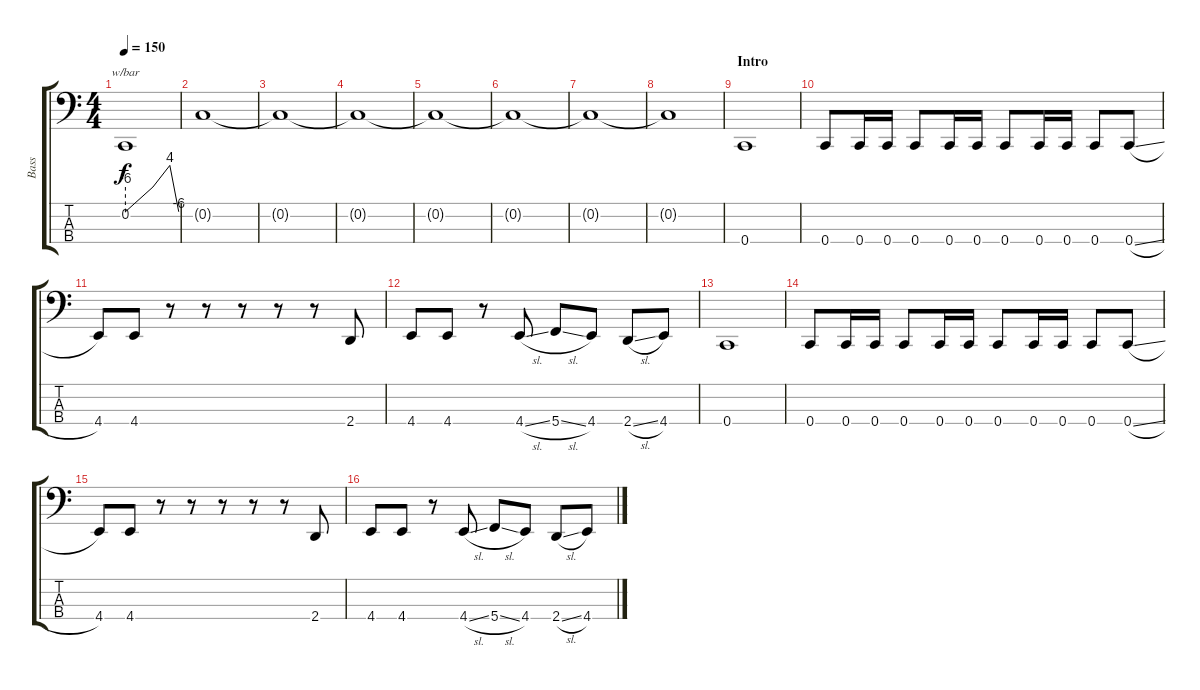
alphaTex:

\track ("Bass" "Bass") {instrument electricbasspick}
\staff {score tabs}
\tuning (F2 C2 G1 C1) {hide}
\ts (4 4)
\tempo 150
\clef f4
\ks c
0.2.1{tbe (custom default 0 -24 31 0 50 16 60 -24) dy f instrument fx2soundtrack} |
0.2{t}.1 |
0.2{t}.1 |
0.2{t}.1 |
0.2{t}.1 |
0.2{t}.1 |
0.2{t}.1 |
0.2{t}.1 |
\section ("" "Intro")
0.4.1{instrument electricbasspick} |
0.4.8 0.4.16 0.4.16 0.4.8 0.4.16 0.4.16 0.4.8 0.4.16 0.4.16 0.4.8 0.4{sl}.8 |
4.4.8 4.4.8 r.8 r.8 r.8 r.8 r.8 2.4.8 |
4.4.8 4.4.8 r.8 4.4{sl}.8 5.4{sl}.8 4.4.8 2.4{sl}.8 4.4.8 |
0.4.1 |
0.4.8 0.4.16 0.4.16 0.4.8 0.4.16 0.4.16 0.4.8 0.4.16 0.4.16 0.4.8 0.4{sl}.8 |
4.4.8 4.4.8 r.8 r.8 r.8 r.8 r.8 2.4.8 |
4.4.8 4.4.8 r.8 4.4{sl}.8 5.4{sl}.8 4.4.8 2.4{sl}.8 4.4.8
